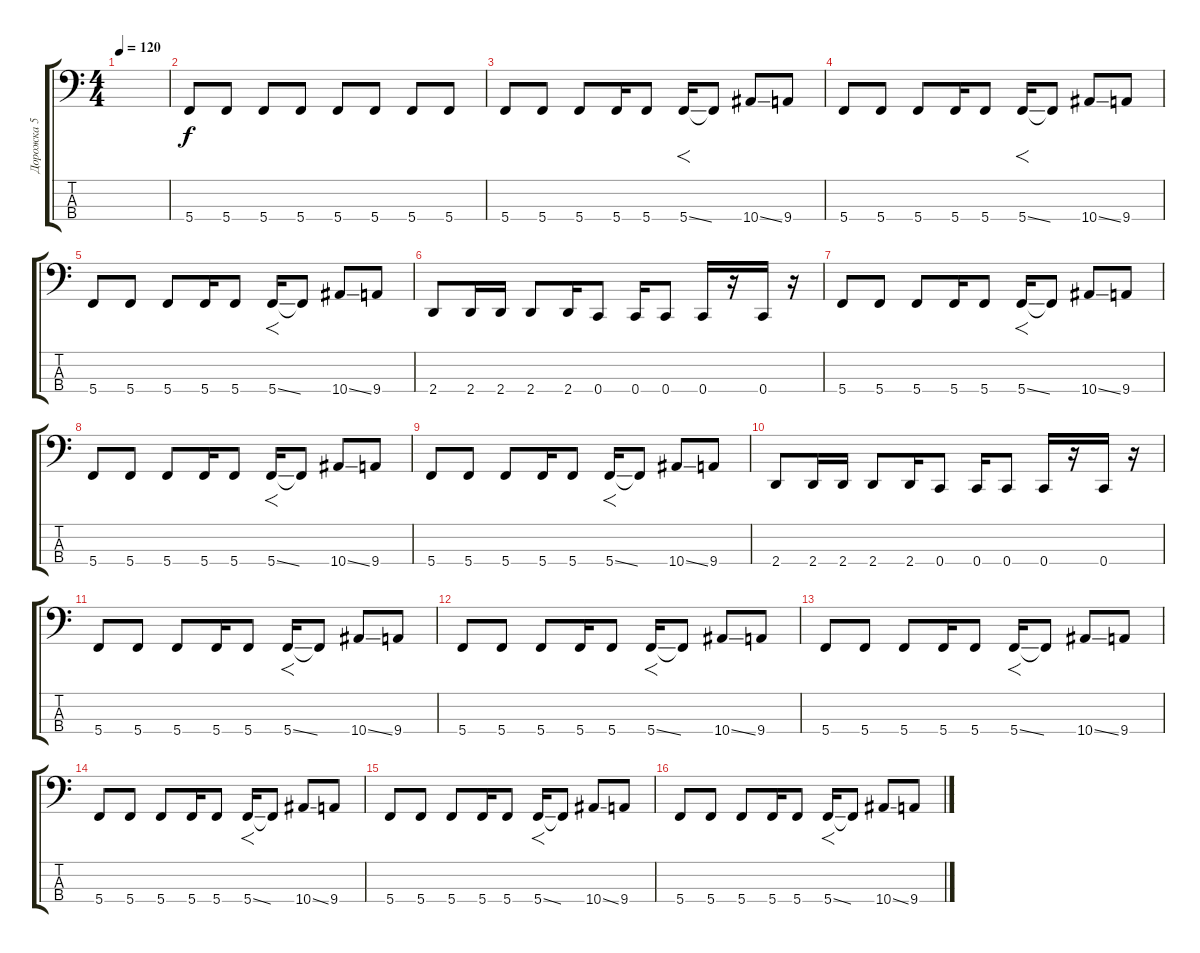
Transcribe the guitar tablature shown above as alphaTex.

\track ("Дорожка 5" "Дорожка 5") {instrument electricbasspick}
\staff {score tabs}
\tuning (F2 C2 G1 C1) {hide}
\ts (4 4)
\tempo 120
\clef f4
\ks c
|
5.4.8 5.4.8 5.4.8 5.4.8 5.4.8 5.4.8 5.4.8 5.4.8 |
5.4.8 5.4.8 5.4.8 5.4.16 5.4.8 5.4{ss}.16{f} 5.4{t}.8 10.4{ss}.8 9.4.8 |
5.4.8 5.4.8 5.4.8 5.4.16 5.4.8 5.4{ss}.16{f} 5.4{t}.8 10.4{ss}.8 9.4.8 |
5.4.8 5.4.8 5.4.8 5.4.16 5.4.8 5.4{ss}.16{f} 5.4{t}.8 10.4{ss}.8 9.4.8 |
2.4.8 2.4.16 2.4.16 2.4.8 2.4.16 0.4.8 0.4.16 0.4.8 0.4.16 r.16 0.4.16 r.16 |
5.4.8 5.4.8 5.4.8 5.4.16 5.4.8 5.4{ss}.16{f} 5.4{t}.8 10.4{ss}.8 9.4.8 |
5.4.8 5.4.8 5.4.8 5.4.16 5.4.8 5.4{ss}.16{f} 5.4{t}.8 10.4{ss}.8 9.4.8 |
5.4.8 5.4.8 5.4.8 5.4.16 5.4.8 5.4{ss}.16{f} 5.4{t}.8 10.4{ss}.8 9.4.8 |
2.4.8 2.4.16 2.4.16 2.4.8 2.4.16 0.4.8 0.4.16 0.4.8 0.4.16 r.16 0.4.16 r.16 |
5.4.8 5.4.8 5.4.8 5.4.16 5.4.8 5.4{ss}.16{f} 5.4{t}.8 10.4{ss}.8 9.4.8 |
5.4.8 5.4.8 5.4.8 5.4.16 5.4.8 5.4{ss}.16{f} 5.4{t}.8 10.4{ss}.8 9.4.8 |
5.4.8 5.4.8 5.4.8 5.4.16 5.4.8 5.4{ss}.16{f} 5.4{t}.8 10.4{ss}.8 9.4.8 |
5.4.8 5.4.8 5.4.8 5.4.16 5.4.8 5.4{ss}.16{f} 5.4{t}.8 10.4{ss}.8 9.4.8 |
5.4.8 5.4.8 5.4.8 5.4.16 5.4.8 5.4{ss}.16{f} 5.4{t}.8 10.4{ss}.8 9.4.8 |
5.4.8 5.4.8 5.4.8 5.4.16 5.4.8 5.4{ss}.16{f} 5.4{t}.8 10.4{ss}.8 9.4.8
